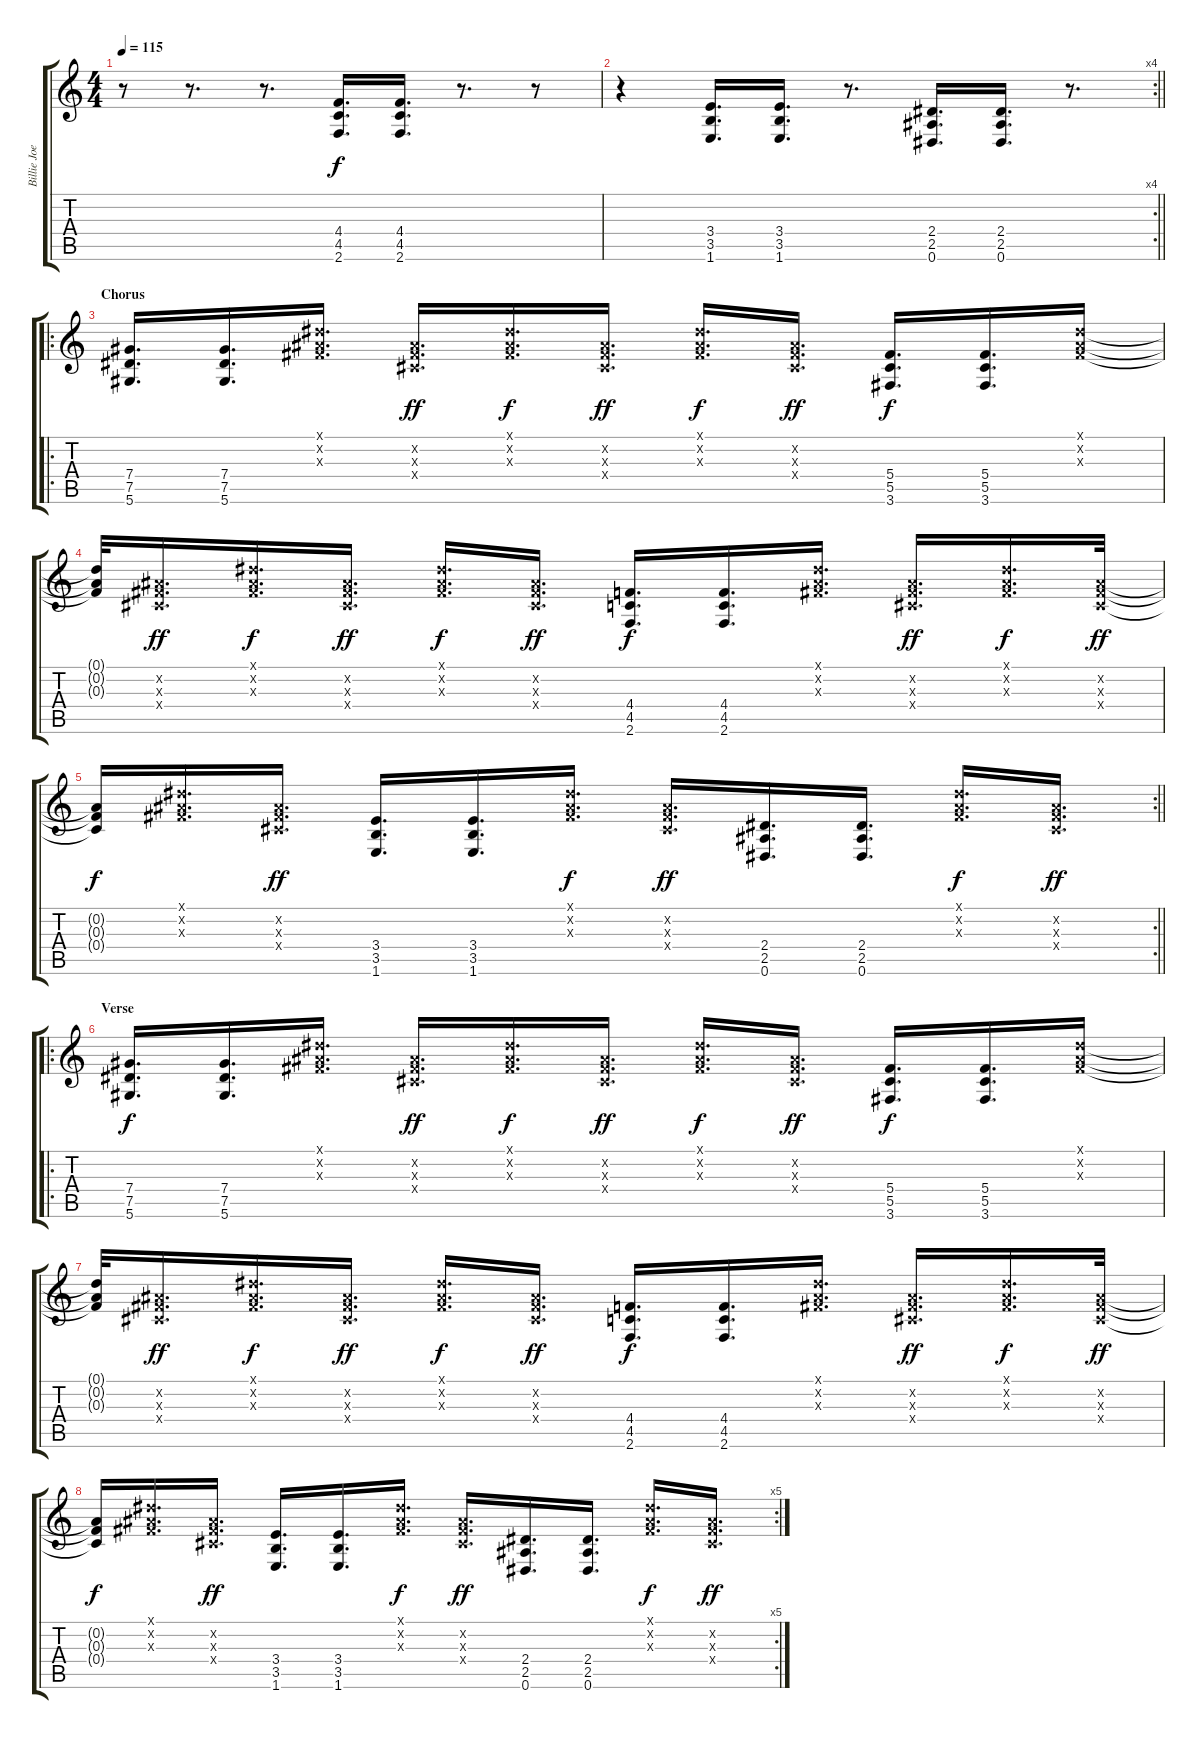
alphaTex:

\track ("Billie Joe" "Billie Joe") {instrument distortionguitar}
\staff {score tabs}
\tuning (Eb4 Bb3 Gb3 Db3 Ab2 Eb2) {hide}
\ts (4 4)
\tempo 115
\clef g2
\ks c
r.8{dy f} r.8{d} r.8{d} (4.4 4.5 2.6).16{d} (4.4 4.5 2.6).16{d} r.8{d} r.8 |
\rc 4
\barLineRight lightlight
r.4 (3.4 3.5 1.6).16{d} (3.4 3.5 1.6).16{d} r.8{d} (2.4 2.5 0.6).16{d} (2.4 2.5 0.6).16{d} r.8{d} |
\ro
\section ("" "Chorus")
(7.4 7.5 5.6).16{d} (7.4 7.5 5.6).16{d} (0.1{x} 0.2{x} 0.3{x}).16{d} (0.2{x} 0.3{x} 0.4{x}).16{d dy ff} (0.1{x} 0.2{x} 0.3{x}).16{d dy f} (0.2{x} 0.3{x} 0.4{x}).16{d dy ff} (0.1{x} 0.2{x} 0.3{x}).16{d dy f} (0.2{x} 0.3{x} 0.4{x}).16{d dy ff} (5.4 5.5 3.6).16{d dy f} (5.4 5.5 3.6).16{d} (0.1{x} 0.2{x} 0.3{x}).16 |
(0.1{t} 0.2{t} 0.3{t}).32 (0.2{x} 0.3{x} 0.4{x}).16{d dy ff} (0.1{x} 0.2{x} 0.3{x}).16{d dy f} (0.2{x} 0.3{x} 0.4{x}).16{d dy ff} (0.1{x} 0.2{x} 0.3{x}).16{d dy f} (0.2{x} 0.3{x} 0.4{x}).16{d dy ff} (4.4 4.5 2.6).16{d dy f} (4.4 4.5 2.6).16{d} (0.1{x} 0.2{x} 0.3{x}).16{d} (0.2{x} 0.3{x} 0.4{x}).16{d dy ff} (0.1{x} 0.2{x} 0.3{x}).16{d dy f} (0.2{x} 0.3{x} 0.4{x}).32{dy ff} |
\rc 2
\barLineRight lightlight
(0.2{t} 0.3{t} 0.4{t}).16{dy f} (0.1{x} 0.2{x} 0.3{x}).16{d} (0.2{x} 0.3{x} 0.4{x}).16{d dy ff} (3.4 3.5 1.6).16{d} (3.4 3.5 1.6).16{d} (0.1{x} 0.2{x} 0.3{x}).16{d dy f} (0.2{x} 0.3{x} 0.4{x}).16{d dy ff} (2.4 2.5 0.6).16{d} (2.4 2.5 0.6).16{d} (0.1{x} 0.2{x} 0.3{x}).16{d dy f} (0.2{x} 0.3{x} 0.4{x}).16{d dy ff} |
\ro
\section ("" "Verse")
(7.4 7.5 5.6).16{d dy f} (7.4 7.5 5.6).16{d} (0.1{x} 0.2{x} 0.3{x}).16{d} (0.2{x} 0.3{x} 0.4{x}).16{d dy ff} (0.1{x} 0.2{x} 0.3{x}).16{d dy f} (0.2{x} 0.3{x} 0.4{x}).16{d dy ff} (0.1{x} 0.2{x} 0.3{x}).16{d dy f} (0.2{x} 0.3{x} 0.4{x}).16{d dy ff} (5.4 5.5 3.6).16{d dy f} (5.4 5.5 3.6).16{d} (0.1{x} 0.2{x} 0.3{x}).16 |
(0.1{t} 0.2{t} 0.3{t}).32 (0.2{x} 0.3{x} 0.4{x}).16{d dy ff} (0.1{x} 0.2{x} 0.3{x}).16{d dy f} (0.2{x} 0.3{x} 0.4{x}).16{d dy ff} (0.1{x} 0.2{x} 0.3{x}).16{d dy f} (0.2{x} 0.3{x} 0.4{x}).16{d dy ff} (4.4 4.5 2.6).16{d dy f} (4.4 4.5 2.6).16{d} (0.1{x} 0.2{x} 0.3{x}).16{d} (0.2{x} 0.3{x} 0.4{x}).16{d dy ff} (0.1{x} 0.2{x} 0.3{x}).16{d dy f} (0.2{x} 0.3{x} 0.4{x}).32{dy ff} |
\rc 5
(0.2{t} 0.3{t} 0.4{t}).16{dy f} (0.1{x} 0.2{x} 0.3{x}).16{d} (0.2{x} 0.3{x} 0.4{x}).16{d dy ff} (3.4 3.5 1.6).16{d} (3.4 3.5 1.6).16{d} (0.1{x} 0.2{x} 0.3{x}).16{d dy f} (0.2{x} 0.3{x} 0.4{x}).16{d dy ff} (2.4 2.5 0.6).16{d} (2.4 2.5 0.6).16{d} (0.1{x} 0.2{x} 0.3{x}).16{d dy f} (0.2{x} 0.3{x} 0.4{x}).16{d dy ff}
